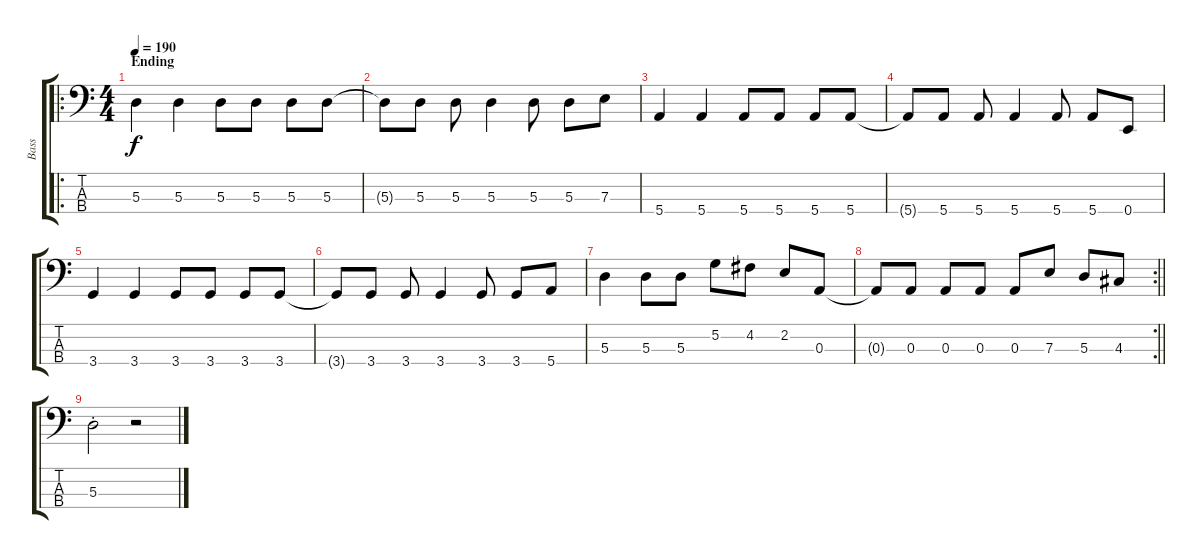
\track ("Bass" "Bass") {instrument electricbasspick}
\staff {score tabs}
\tuning (G2 D2 A1 E1) {hide}
\ro
\ts (4 4)
\section ("" "Ending")
\tempo 190
\clef f4
\ks c
5.3.4{dy f} 5.3.4 5.3.8 5.3.8 5.3.8 5.3.8 |
5.3{t}.8 5.3.8 5.3.8 5.3.4 5.3.8 5.3.8 7.3.8 |
5.4.4 5.4.4 5.4.8 5.4.8 5.4.8 5.4.8 |
5.4{t}.8 5.4.8 5.4.8 5.4.4 5.4.8 5.4.8 0.4.8 |
3.4.4 3.4.4 3.4.8 3.4.8 3.4.8 3.4.8 |
3.4{t}.8 3.4.8 3.4.8 3.4.4 3.4.8 3.4.8 5.4.8 |
5.3.4 5.3.8 5.3.8 5.2.8 4.2.8 2.2.8 0.3.8 |
\rc 2
\barLineRight lightlight
0.3{t}.8 0.3.8 0.3.8 0.3.8 0.3.8 7.3.8 5.3.8 4.3.8 |
5.3{st}.2 r.2
